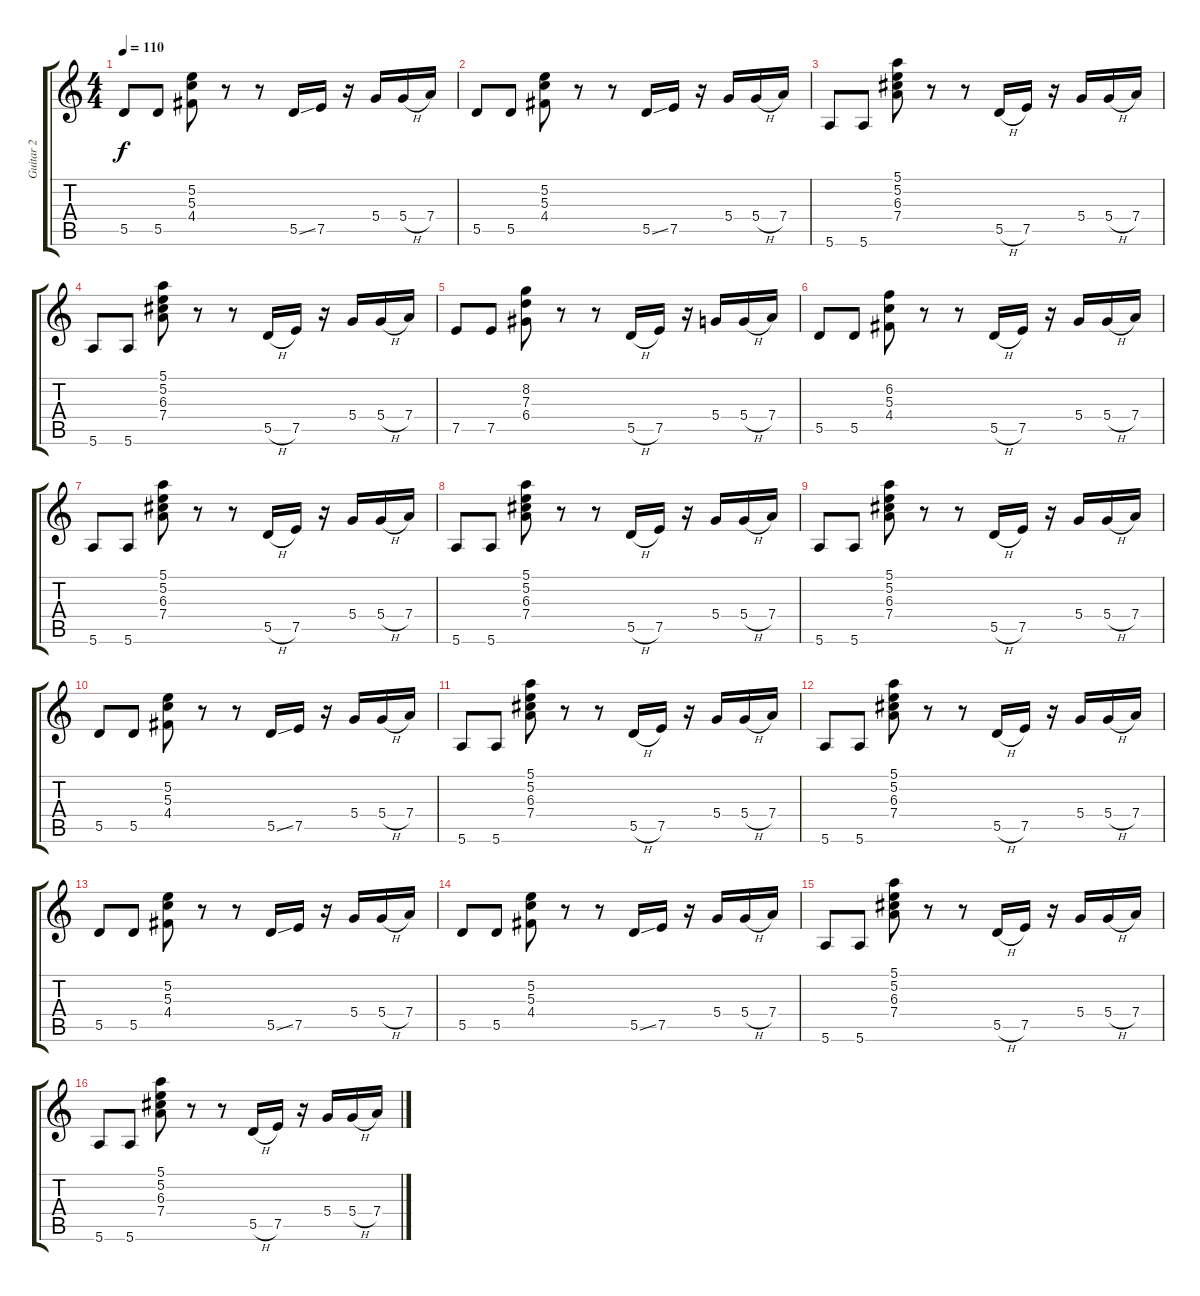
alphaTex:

\track ("Guitar 2" "Guitar 2") {instrument distortionguitar}
\staff {score tabs}
\tuning (E4 B3 G3 D3 A2 E2) {hide}
\ts (4 4)
\tempo 110
\clef g2
\ks c
5.5.8{dy f} 5.5.8 (5.2 5.3 4.4).8 r.8 r.8 5.5{ss}.16 7.5.16 r.16 5.4.16 5.4{h}.16 7.4.16 |
5.5.8 5.5.8 (5.2 5.3 4.4).8 r.8 r.8 5.5{ss}.16 7.5.16 r.16 5.4.16 5.4{h}.16 7.4.16 |
5.6.8 5.6.8 (5.1 5.2 6.3 7.4).8 r.8 r.8 5.5{h}.16 7.5.16 r.16 5.4.16 5.4{h}.16 7.4.16 |
5.6.8 5.6.8 (5.1 5.2 6.3 7.4).8 r.8 r.8 5.5{h}.16 7.5.16 r.16 5.4.16 5.4{h}.16 7.4.16 |
7.5.8 7.5.8 (8.2 7.3 6.4).8 r.8 r.8 5.5{h}.16 7.5.16 r.16 5.4.16 5.4{h}.16 7.4.16 |
5.5.8 5.5.8 (6.2 5.3 4.4).8 r.8 r.8 5.5{h}.16 7.5.16 r.16 5.4.16 5.4{h}.16 7.4.16 |
5.6.8 5.6.8 (5.1 5.2 6.3 7.4).8 r.8 r.8 5.5{h}.16 7.5.16 r.16 5.4.16 5.4{h}.16 7.4.16 |
5.6.8 5.6.8 (5.1 5.2 6.3 7.4).8 r.8 r.8 5.5{h}.16 7.5.16 r.16 5.4.16 5.4{h}.16 7.4.16 |
5.6.8 5.6.8 (5.1 5.2 6.3 7.4).8 r.8 r.8 5.5{h}.16 7.5.16 r.16 5.4.16 5.4{h}.16 7.4.16 |
5.5.8 5.5.8 (5.2 5.3 4.4).8 r.8 r.8 5.5{ss}.16 7.5.16 r.16 5.4.16 5.4{h}.16 7.4.16 |
5.6.8 5.6.8 (5.1 5.2 6.3 7.4).8 r.8 r.8 5.5{h}.16 7.5.16 r.16 5.4.16 5.4{h}.16 7.4.16 |
5.6.8 5.6.8 (5.1 5.2 6.3 7.4).8 r.8 r.8 5.5{h}.16 7.5.16 r.16 5.4.16 5.4{h}.16 7.4.16 |
5.5.8 5.5.8 (5.2 5.3 4.4).8 r.8 r.8 5.5{ss}.16 7.5.16 r.16 5.4.16 5.4{h}.16 7.4.16 |
5.5.8 5.5.8 (5.2 5.3 4.4).8 r.8 r.8 5.5{ss}.16 7.5.16 r.16 5.4.16 5.4{h}.16 7.4.16 |
5.6.8 5.6.8 (5.1 5.2 6.3 7.4).8 r.8 r.8 5.5{h}.16 7.5.16 r.16 5.4.16 5.4{h}.16 7.4.16 |
5.6.8 5.6.8 (5.1 5.2 6.3 7.4).8 r.8 r.8 5.5{h}.16 7.5.16 r.16 5.4.16 5.4{h}.16 7.4.16
